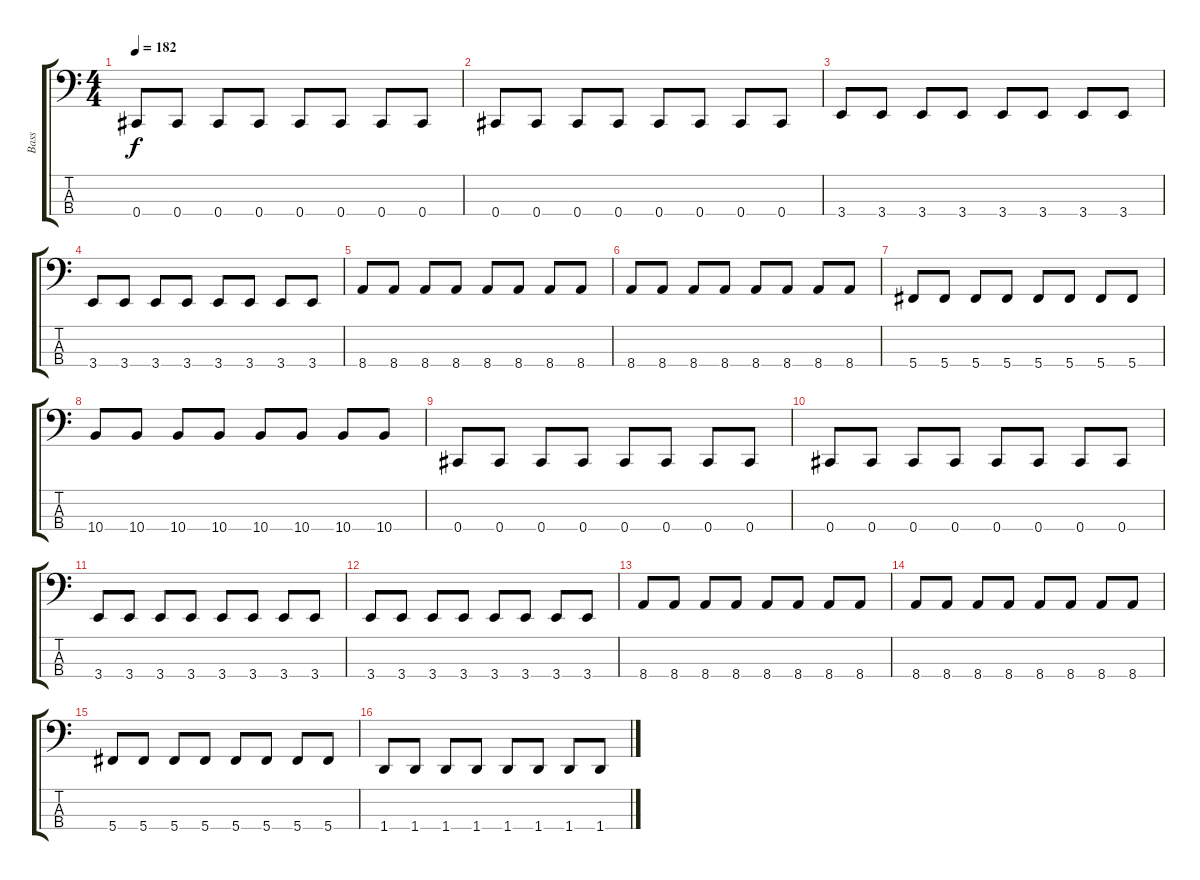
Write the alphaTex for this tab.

\track ("Bass" "Bass") {instrument electricbasspick}
\staff {score tabs}
\tuning (Gb2 Db2 Ab1 Db1) {hide}
\ts (4 4)
\tempo 182
\clef f4
\ks c
0.4.8{dy f} 0.4.8 0.4.8 0.4.8 0.4.8 0.4.8 0.4.8 0.4.8 |
0.4.8 0.4.8 0.4.8 0.4.8 0.4.8 0.4.8 0.4.8 0.4.8 |
3.4.8 3.4.8 3.4.8 3.4.8 3.4.8 3.4.8 3.4.8 3.4.8 |
3.4.8 3.4.8 3.4.8 3.4.8 3.4.8 3.4.8 3.4.8 3.4.8 |
8.4.8 8.4.8 8.4.8 8.4.8 8.4.8 8.4.8 8.4.8 8.4.8 |
8.4.8 8.4.8 8.4.8 8.4.8 8.4.8 8.4.8 8.4.8 8.4.8 |
5.4.8 5.4.8 5.4.8 5.4.8 5.4.8 5.4.8 5.4.8 5.4.8 |
10.4.8 10.4.8 10.4.8 10.4.8 10.4.8 10.4.8 10.4.8 10.4.8 |
0.4.8 0.4.8 0.4.8 0.4.8 0.4.8 0.4.8 0.4.8 0.4.8 |
0.4.8 0.4.8 0.4.8 0.4.8 0.4.8 0.4.8 0.4.8 0.4.8 |
3.4.8 3.4.8 3.4.8 3.4.8 3.4.8 3.4.8 3.4.8 3.4.8 |
3.4.8 3.4.8 3.4.8 3.4.8 3.4.8 3.4.8 3.4.8 3.4.8 |
8.4.8 8.4.8 8.4.8 8.4.8 8.4.8 8.4.8 8.4.8 8.4.8 |
8.4.8 8.4.8 8.4.8 8.4.8 8.4.8 8.4.8 8.4.8 8.4.8 |
5.4.8 5.4.8 5.4.8 5.4.8 5.4.8 5.4.8 5.4.8 5.4.8 |
1.4.8 1.4.8 1.4.8 1.4.8 1.4.8 1.4.8 1.4.8 1.4.8
